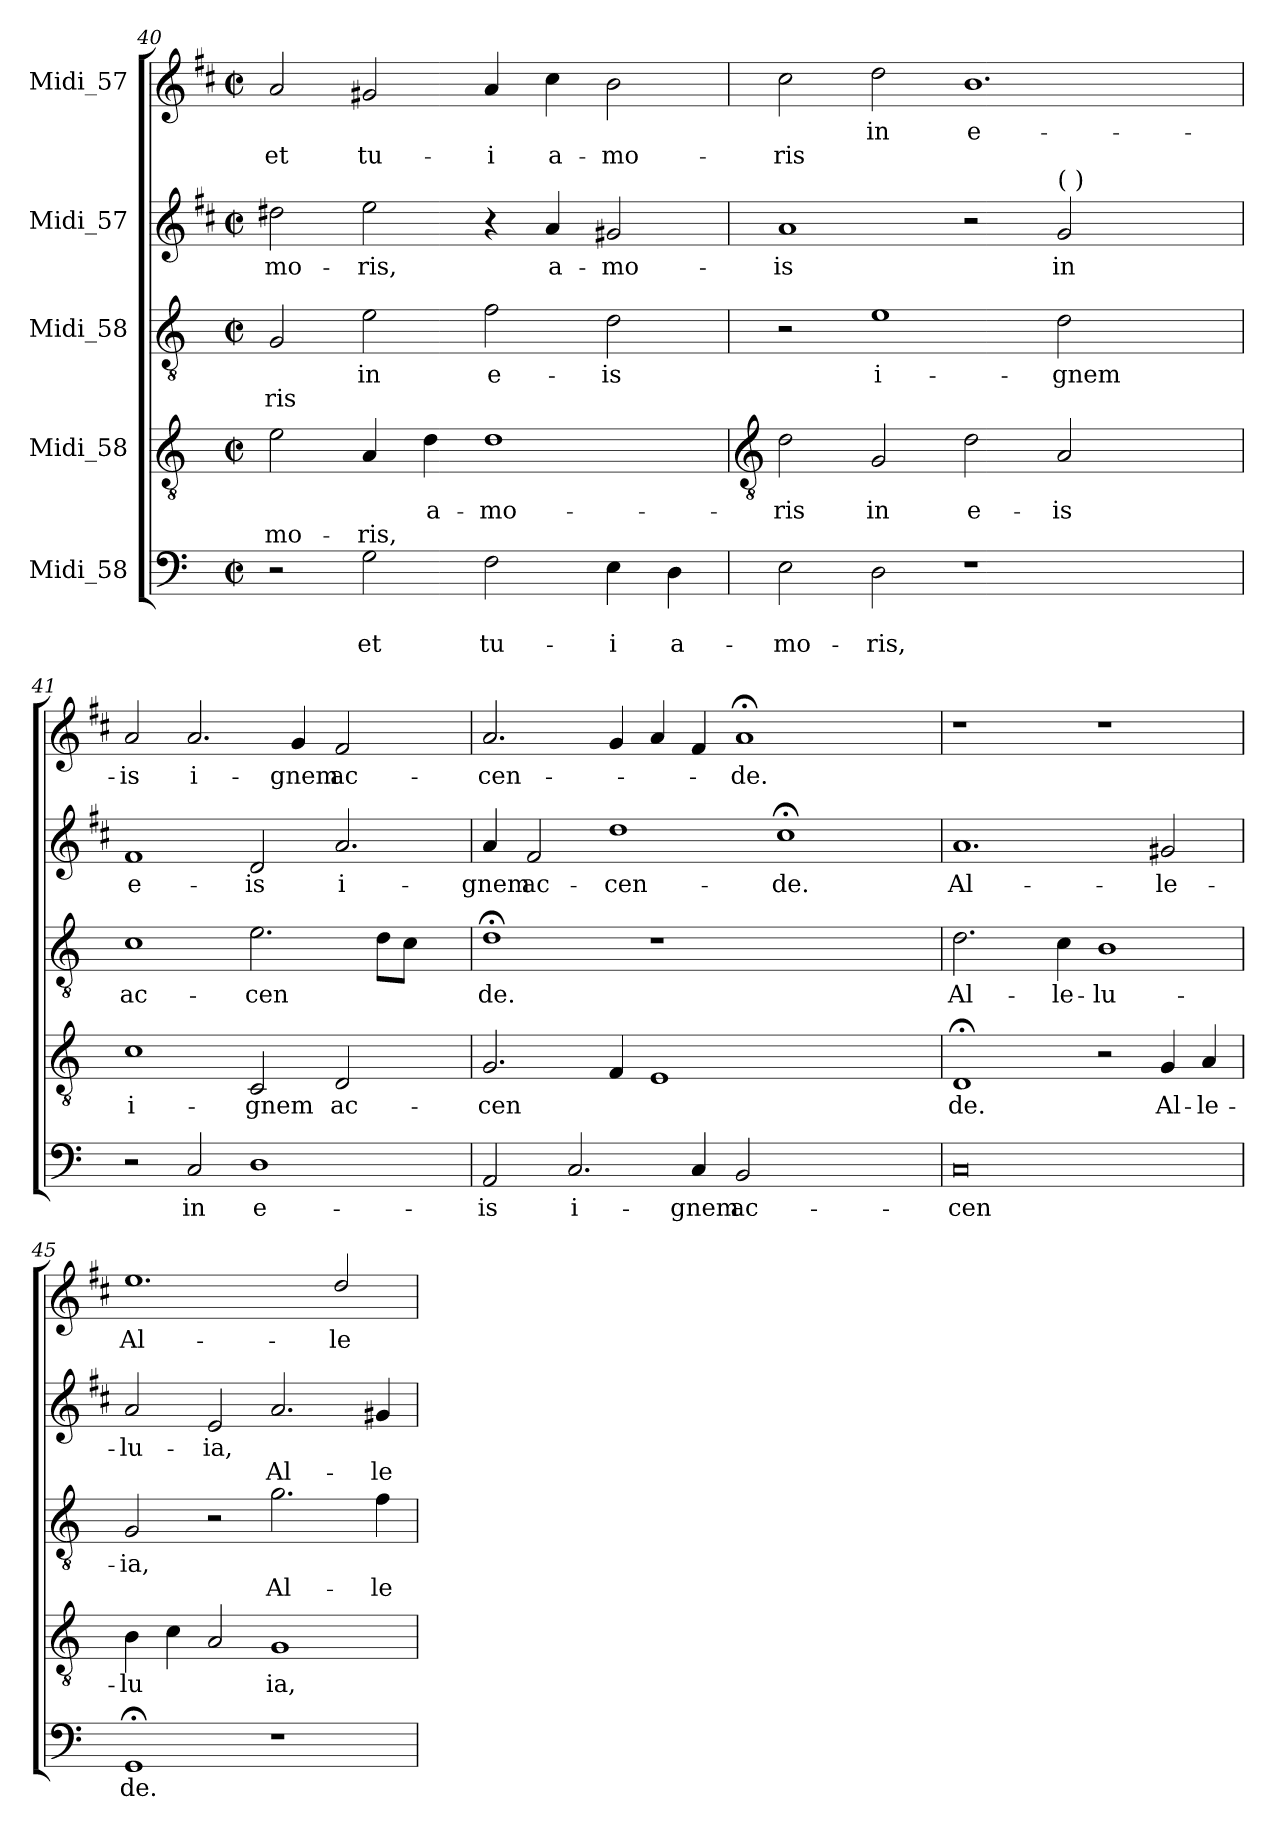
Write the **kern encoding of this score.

**kern	**text	**text	**kern	**text	**text	**kern	**text	**text	**kern	**text	**text	**kern	**text	**text
*part5	*part5	*part5	*part4	*part4	*part4	*part3	*part3	*part3	*part2	*part2	*part2	*part1	*part1	*part1
*staff5	*staff5	*staff5	*staff4	*staff4	*staff4	*staff3	*staff3	*staff3	*staff2	*staff2	*staff2	*staff1	*staff1	*staff1
*I"Midi_58	*	*	*I"Midi_58	*	*	*I"Midi_58	*	*	*I"Midi_57	*	*	*I"Midi_57	*	*
!!LO:LB:g=z
*clefF4	*	*	*clefGv2	*	*	*clefGv2	*	*	*clefG2	*	*	*clefG2	*	*
*	*	*	*	*	*	*	*	*	*ITrd1c2	*	*	*ITrd1c2	*	*
*k[]	*	*	*k[]	*	*	*k[]	*	*	*k[]	*	*	*k[]	*	*
*C:	*	*	*C:	*	*	*C:	*	*	*C:	*	*	*C:	*	*
*M4/2	*	*	*M4/2	*	*	*M4/2	*	*	*M4/2	*	*	*M4/2	*	*
*met(c|)	*	*	*met(c|)	*	*	*met(c|)	*	*	*met(c|)	*	*	*met(c|)	*	*
=40	=40	=40	=40	=40	=40	=40	=40	=40	=40	=40	=40	=40	=40	=40
!	!	!	!	!	!LO:LY:b	!	!	!LO:LY:b	!	!LO:LY:b	!	!	!	!LO:LY:b
2r	.	.	2e	.	-mo-	2G	.	-ris	2cc#X	-mo-	.	2g	.	et
!	!	!LO:LY:b	!	!	!LO:LY:b	!	!LO:LY:b	!	!	!LO:LY:b	!	!	!	!LO:LY:b
2G	.	et	4A	.	-ris,	2e	in	.	2dd	-ris,	.	2f#X	.	tu-
!	!	!	!	!LO:LY:b	!	!	!	!	!	!	!	!	!	!
.	.	.	4d	a-	.	.	.	.	.	.	.	.	.	.
!	!	!LO:LY:b	!	!LO:LY:b	!	!	!LO:LY:b	!	!	!	!	!	!	!LO:LY:b
2F	.	tu-	1d	-mo-	.	2f	e-	.	4r	.	.	4g	.	-i
!	!	!	!	!	!	!	!	!	!	!LO:LY:b	!	!	!	!LO:LY:b
.	.	.	.	.	.	.	.	.	4g	a-	.	4b	.	a-
!	!	!LO:LY:b	!	!	!	!	!LO:LY:b	!	!	!LO:LY:b	!	!	!	!LO:LY:b
4E	.	-i	.	.	.	2d	-is	.	2f#X	-mo-	.	2a	.	-mo-
!	!	!LO:LY:b	!	!	!	!	!	!	!	!	!	!	!	!
4D	.	a-	.	.	.	.	.	.	.	.	.	.	.	.
!!LO:LB:g=z
=41	=41	=41	=41	=41	=41	=41	=41	=41	=41	=41	=41	=41	=41	=41
*	*	*	*clefGv2	*	*	*	*	*	*	*	*	*	*	*
!	!	!LO:LY:b	!	!LO:LY:b	!	!	!	!	!	!LO:LY:b	!	!	!	!LO:LY:b
*	*	*	*	*	*	*	*	*	*	*	*	*^	*	*
2E	.	-mo-	2d	-ris	.	2r	.	.	1g	-is	.	2b	0ryy	.	-ris
!	!	!LO:LY:b	!	!LO:LY:b	!	!	!LO:LY:b	!	!	!	!	!	!	!LO:LY:b	!
2D	.	-ris,	2G	in	.	1e	i-	.	.	.	.	2cc	.	in	.
!	!	!	!	!LO:LY:b	!	!	!	!	!	!	!	!	!	!LO:LY:b	!
1r	.	.	2d	e-	.	.	.	.	2r	.	.	1.a	.	e-	.
!	!	!	!	!	!	!	!	!	!LO:TX:a:t=(  )	!	!	!	!	!	!
!	!	!	!	!LO:LY:b	!	!	!LO:LY:b	!	!	!LO:LY:b	!	!	!	!	!
.	.	.	2A	-is	.	2d	-gnem	.	2f	in	.	.	.	.	.
2ryy	.	.	2ryy	.	.	2ryy	.	.	2ryy	.	.	.	2ryy	.	.
!!LO:LB:g=z	!!
=41	=41	=41	=41	=41	=41	=41	=41	=41	=41	=41	=41	=41	=41	=41	=41
!	!	!	!	!LO:LY:b	!	!	!LO:LY:b	!	!	!LO:LY:b	!	!	!	!LO:LY:b	!
2r	.	.	1c	i-	.	1c	ac-	.	1e	e-	.	2g	0ryy	-is	.
!	!LO:LY:b	!	!	!	!	!	!	!	!	!	!	!	!	!LO:LY:b	!
2C	in	.	.	.	.	.	.	.	.	.	.	2.g	.	i-	.
!	!LO:LY:b	!	!	!LO:LY:b	!	!	!LO:LY:b	!	!	!LO:LY:b	!	!	!	!	!
1D	e-	.	2C	-gnem	.	2.e	-cen	.	2c	-is	.	.	.	.	.
!	!	!	!	!	!	!	!	!	!	!	!	!	!	!LO:LY:b	!
.	.	.	.	.	.	.	.	.	.	.	.	4f	.	-gnem	.
!	!	!	!	!LO:LY:b	!	!	!	!	!	!LO:LY:b	!	!	!	!LO:LY:b	!
.	.	.	2D	ac-	.	.	.	.	2.g	i-	.	2e	.	ac-	.
.	.	.	.	.	.	8dL	.	.	.	.	.	.	.	.	.
.	.	.	.	.	.	8cJ	.	.	.	.	.	.	.	.	.
4ryy	.	.	4ryy	.	.	4ryy	.	.	.	.	.	4ryy	4ryy	.	.
=43	=43	=43	=43	=43	=43	=43	=43	=43	=43	=43	=43	=43	=43	=43	=43
!	!LO:LY:b	!	!	!LO:LY:b	!	!	!LO:LY:b	!	!	!LO:LY:b	!	!	!	!LO:LY:b	!
2AA	-is	.	2.G	-cen	.	1d;<	de.	.	4g	-gnem	.	2.g	0ryy	-cen-	.
!	!	!	!	!	!	!	!	!	!	!LO:LY:b	!	!	!	!	!
.	.	.	.	.	.	.	.	.	2e	ac-	.	.	.	.	.
!	!LO:LY:b	!	!	!	!	!	!	!	!	!	!	!	!	!	!
2.C	i-	.	.	.	.	.	.	.	.	.	.	.	.	.	.
!	!	!	!	!	!	!	!	!	!	!LO:LY:b	!	!	!	!	!
.	.	.	4F	.	.	.	.	.	1cc	-cen-	.	4f	.	.	.
.	.	.	1E	.	.	1r	.	.	.	.	.	4g	.	.	.
!	!LO:LY:b	!	!	!	!	!	!	!	!	!	!	!	!	!	!
4C	-gnem	.	.	.	.	.	.	.	.	.	.	4e	.	.	.
!	!LO:LY:b	!	!	!	!	!	!	!	!	!	!	!	!	!LO:LY:b	!
2BB	ac-	.	.	.	.	.	.	.	.	.	.	1g;<	.	-de.	.
!	!	!	!	!	!	!	!	!	!	!LO:LY:b	!	!	!	!	!
.	.	.	.	.	.	.	.	.	1b;<	-de.	.	.	.	.	.
2.ryy	.	.	2.ryy	.	.	2.ryy	.	.	.	.	.	.	4ryy	.	.
.	.	.	.	.	.	.	.	.	.	.	.	.	2ryy	.	.
.	.	.	.	.	.	.	.	.	.	.	.	4ryy	.	.	.
=43	=43	=43	=43	=43	=43	=43	=43	=43	=43	=43	=43	=43	=43	=43	=43
!	!LO:LY:b	!	!	!LO:LY:b	!	!	!LO:LY:b	!	!	!LO:LY:b	!	!	!	!	!
0C	-cen	.	1D;<	de.	.	2.d	Al-	.	1.g	Al-	.	1r	2ryy	.	.
.	.	.	.	.	.	.	.	.	.	.	.	.	4ryy	.	.
!	!	!	!	!	!	!	!LO:LY:b	!	!	!	!	!	!	!	!
.	.	.	.	.	.	4c	-le-	.	.	.	.	.	4ryy	.	.
!	!	!	!	!	!	!	!LO:LY:b	!	!	!	!	!	!	!	!
.	.	.	2r	.	.	1B	-lu-	.	.	.	.	1r	1ryy	.	.
!	!	!	!	!LO:LY:b	!	!	!	!	!	!LO:LY:b	!	!	!	!	!
.	.	.	4G	Al-	.	.	.	.	2f#X	-le-	.	.	.	.	.
!	!	!	!	!LO:LY:b	!	!	!	!	!	!	!	!	!	!	!
.	.	.	4A	-le-	.	.	.	.	.	.	.	.	.	.	.
=45	=45	=45	=45	=45	=45	=45	=45	=45	=45	=45	=45	=45	=45	=45	=45
!	!LO:LY:b	!	!	!LO:LY:b	!	!	!LO:LY:b	!	!	!LO:LY:b	!	!	!	!LO:LY:b	!
1GG;<	de.	.	4B	-lu	.	2G	-ia,	.	2g	-lu-	.	1.dd	0ryy	Al-	.
.	.	.	4c	.	.	.	.	.	.	.	.	.	.	.	.
!	!	!	!	!	!	!	!	!	!	!LO:LY:b	!	!	!	!	!
.	.	.	2A	.	.	2r	.	.	2d	-ia,	.	.	.	.	.
!	!	!	!	!LO:LY:b	!	!	!	!LO:LY:b	!	!	!LO:LY:b	!	!	!	!
1r	.	.	1G	ia,	.	2.g	.	Al-	2.g	.	Al-	.	.	.	.
!	!	!	!	!	!	!	!	!	!	!	!	!	!	!LO:LY:b	!
.	.	.	.	.	.	.	.	.	.	.	.	2cc	.	-le-	.
!	!	!	!	!	!	!	!	!LO:LY:b	!	!	!LO:LY:b	!	!	!	!
.	.	.	.	.	.	4f	.	-le-	4f#X	.	-le-	.	.	.	.
*	*	*	*	*	*	*	*	*	*	*	*	*v	*v	*	*
=	=	=	=	=	=	=	=	=	=	=	=	=	=	=
*-	*-	*-	*-	*-	*-	*-	*-	*-	*-	*-	*-	*-	*-	*-
